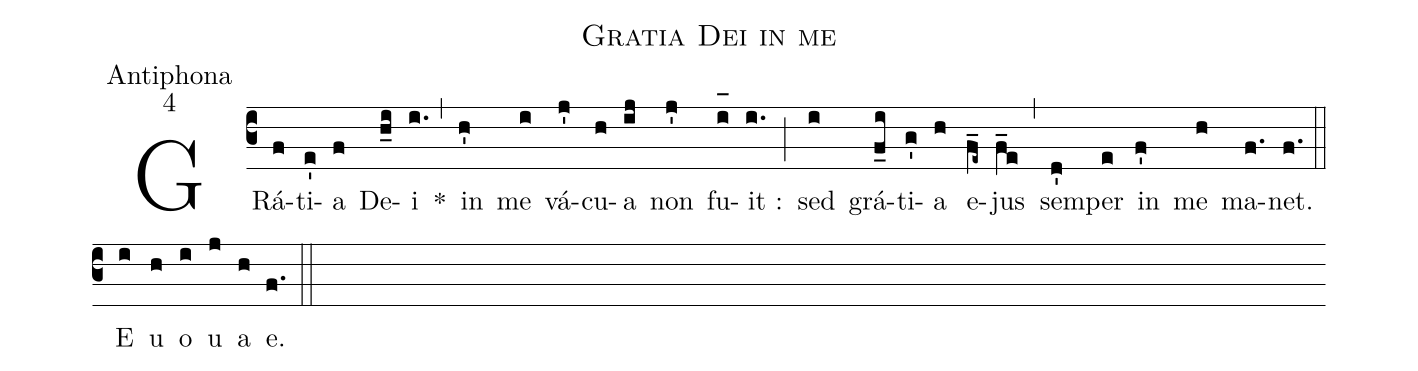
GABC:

name:Gratia Dei in me;
office-part:Antiphona;
mode:4;
%%
(c3) GRá(f)ti(e')a(f) De(h_i)i(i.) *(,) in(h') me(i) vá(j')cu(h)a(ij) non(j') fu(i_[oh:h])it :(i.) (;) sed(i) grá(f_i)ti(g')a(h) e(f_e~)jus(f_e) (,) sem(d')per(e) in(f') me(h) ma(f.)net.(f.) (::) <eu>E(i) u(h) o(i) u(j) a(h) e.</eu>(f.) (::)
